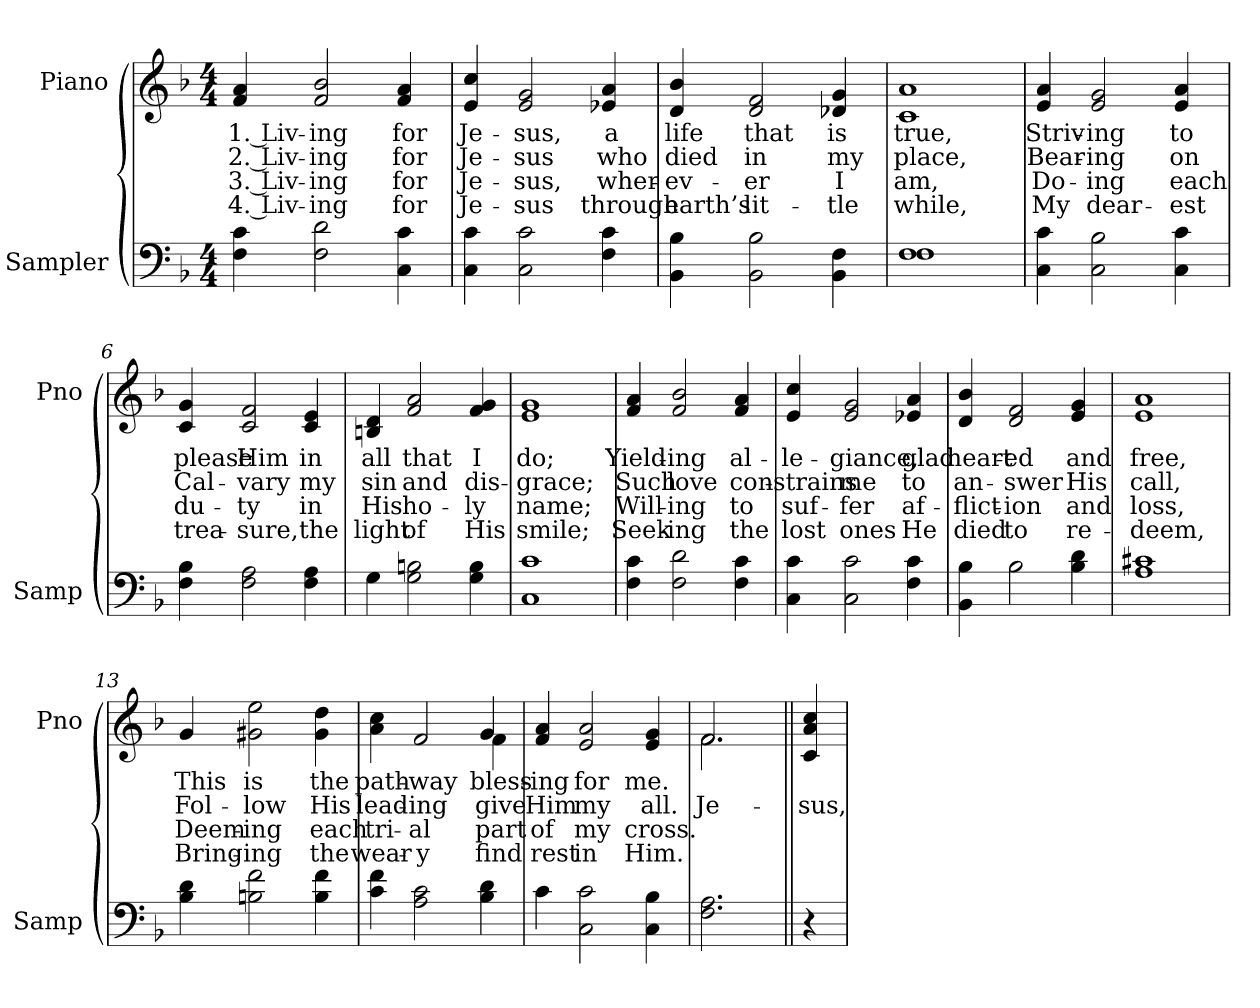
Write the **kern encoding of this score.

**kern	**kern	**text	**text	**text	**text
*part2	*part1	*part1	*part1	*part1	*part1
*staff2	*staff1	*staff1	*staff1	*staff1	*staff1
*I"Sampler	*I"Piano	*	*	*	*
*I'Samp	*I'Pno	*	*	*	*
*clefF4	*clefG2	*	*	*	*
*k[b-]	*k[b-]	*	*	*	*
*F:	*F:	*	*	*	*
*M4/4	*M4/4	*	*	*	*
=1	=1	=1	=1	=1	=1
4F 4c	4f 4a	1. Liv-	2. Liv-	3. Liv-	4. Liv-
2F 2d	2f 2b-	-ing	-ing	-ing	-ing
4C 4c	4f 4a	for	for	for	for
=2	=2	=2	=2	=2	=2
4C 4c	4e 4cc	Je-	Je-	Je-	Je-
2C 2c	2e 2g	-sus,	-sus	-sus,	-sus
4F 4c	4e-X 4a	a	who	wher-	through
=3	=3	=3	=3	=3	=3
4BB- 4B-	4d 4b-	life	died	-ev-	earth’s
2BB- 2B-	2d 2f	that	in	-er	lit-
4BB- 4F	4d-X 4g	is	my	I	-tle
=4	=4	=4	=4	=4	=4
*^	*	*	*	*	*
1F\	1F	1c 1a	true,	place,	am,	while,
*v	*v	*	*	*	*	*
=5	=5	=5	=5	=5	=5
4C 4c	4e 4a	Striv-	Bear-	Do-	My
2C 2B-	2e 2g	-ing	-ing	-ing	dear-
4C 4c	4e 4a	to	on	each	-est
=6	=6	=6	=6	=6	=6
4F 4B-	4c 4g	please	Cal-	du-	trea-
2F 2A	2c 2f	Him	-vary	-ty	-sure,
4F 4A	4c 4e	in	my	in	the
=7	=7	=7	=7	=7	=7
4G	4Bn 4d	all	sin	His	light
2G 2Bn	2f 2a	that	and	ho-	of
4G 4B	4f 4g	I	dis-	-ly	His
=8	=8	=8	=8	=8	=8
1C 1c	1e 1g	do;	-grace;	name;	smile;
=9	=9	=9	=9	=9	=9
4F 4c	4f 4a	Yield-	Such	Will-	Seek-
2F 2d	2f 2b-	-ing	love	-ing	-ing
4F 4c	4f 4a	al-	con-	to	the
=10	=10	=10	=10	=10	=10
4C 4c	4e 4cc	-le-	-strains	suf-	lost
2C 2c	2e 2g	-giance,	me	-fer	ones
4F 4c	4e-X 4a	glad	to	af-	He
=11	=11	=11	=11	=11	=11
4BB- 4B-	4d 4b-	heart-	an-	-flict-	died
2B-	2d 2f	-ed	-swer	-ion	to
4B- 4d	4e 4g	and	His	and	re-
=12	=12	=12	=12	=12	=12
1A 1c#X	1e 1a	free,	call,	loss,	-deem,
=13	=13	=13	=13	=13	=13
4B- 4d	4g	This	Fol-	Deem-	Bring-
2Bn 2f	2g#X 2ee	is	-low	-ing	-ing
4B 4f	4g# 4dd	the	His	each	the
=14	=14	=14	=14	=14	=14
*	*^	*	*	*	*
4c 4f	4a 4cc	2.ryy	path-	lead-	tri-	wear-
2A 2c	2f	.	-way	-ing	-al	-y
4B- 4d	4g/	4f	bless-	give	part	find
*	*v	*v	*	*	*	*
=15	=15	=15	=15	=15	=15
4c	4f 4a	-ing	Him	of	rest
2C 2c	2e 2a	for	my	my	in
4C 4B-	4e 4g	me.	all.	cross.	Him.
=16	=16	=16	=16	=16	=16
*	*^	*	*	*	*
2.F 2.A	2.f/	2.f	.	Je-	.	.
=17||	=17||	=17||	=17||	=17||	=17||	=17||
!	!LO:TX:t=Refrain	!	!	!	!	!
*	*v	*v	*	*	*	*
4r	4c 4a 4cc	.	-sus,	.	.
=	=	=	=	=	=
*-	*-	*-	*-	*-	*-
